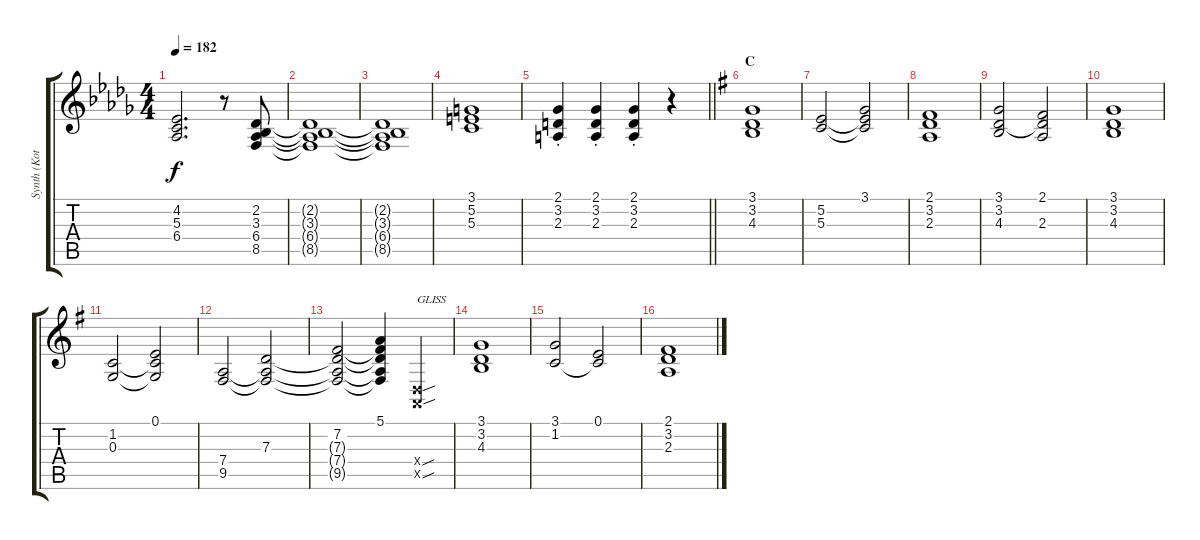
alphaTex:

\track ("Synth (Kotobuki Tsumugi)" "Synth (Kot") {instrument drawbarorgan}
\staff {score tabs}
\tuning (E4 B3 G3 D3 A2 E2) {hide}
\ts (4 4)
\tempo 182
\clef g2
\ks db
(4.2{t} 5.3{t} 6.4{t}).2{d dy f} r.8 (2.2 3.3 6.4 8.5).8 |
(2.2{t} 3.3{t} 6.4{t} 8.5{t}).1 |
(2.2{t} 3.3{t} 6.4{t} 8.5{t}).1 |
(3.1 5.2 5.3).1 |
\barLineRight lightlight
(2.1{st} 3.2{st} 2.3{st}).4 (2.1{st} 3.2{st} 2.3{st}).4 (2.1{st} 3.2{st} 2.3{st}).4 r.4 |
\section ("" "C")
\ks g
(3.1 3.2 4.3).1 |
(5.2 5.3).2 (3.1 5.2{t} 5.3{t}).2 |
(2.1 3.2 2.3).1 |
(3.1 3.2 4.3).2 (2.1 3.2{t} 2.3).2 |
(3.1 3.2 4.3).1 |
(1.2 0.3).2 (0.1 1.2{t} 0.3{t}).2 |
(7.4 9.5).2 (7.3 7.4{t} 9.5{t}).2 |
(7.2 7.3{t} 7.4{t} 9.5{t}).2 (5.1 7.2{t} 7.3{t} 7.4{t} 9.5{t}).4 (0.4{sou x} 0.5{sou x}).4{txt "GLISS"} |
(3.1 3.2 4.3).1 |
(3.1 1.2).2 (0.1 1.2{t}).2 |
(2.1 3.2 2.3).1
